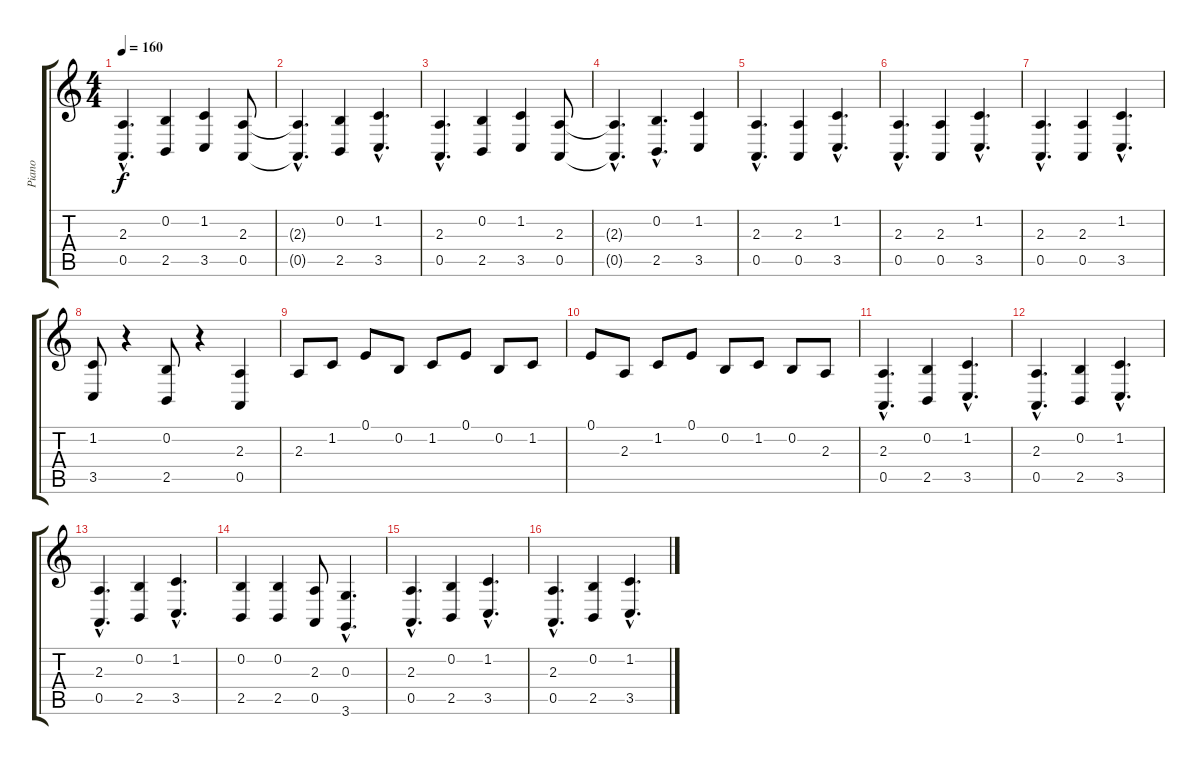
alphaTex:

\track ("Piano" "Piano") {instrument acousticgrandpiano}
\staff {score tabs}
\tuning (E4 B3 G3 D3 A2 E2) {hide}
\ts (4 4)
\tempo 160
\clef g2
\ks c
(2.3{hac} 0.5{hac}).4{d dy f} (0.2 2.5).4 (1.2 3.5).4 (2.3 0.5).8 |
(2.3{hac t} 0.5{hac t}).4{d} (0.2 2.5).4 (1.2{hac} 3.5{hac}).4{d} |
(2.3{hac} 0.5{hac}).4{d} (0.2 2.5).4 (1.2 3.5).4 (2.3 0.5).8 |
(2.3{hac t} 0.5{hac t}).4{d} (0.2{hac} 2.5{hac}).4{d} (1.2 3.5).4 |
(2.3{hac} 0.5{hac}).4{d} (2.3 0.5).4 (1.2{hac} 3.5{hac}).4{d} |
(2.3{hac} 0.5{hac}).4{d} (2.3 0.5).4 (1.2{hac} 3.5{hac}).4{d} |
(2.3{hac} 0.5{hac}).4{d} (2.3 0.5).4 (1.2{hac} 3.5{hac}).4{d} |
(1.2 3.5).8 r.4 (0.2 2.5).8 r.4 (2.3 0.5).4 |
2.3.8 1.2.8 0.1.8 0.2.8 1.2.8 0.1.8 0.2.8 1.2.8 |
0.1.8 2.3.8 1.2.8 0.1.8 0.2.8 1.2.8 0.2.8 2.3.8 |
(2.3{hac} 0.5{hac}).4{d} (0.2 2.5).4 (1.2{hac} 3.5{hac}).4{d} |
(2.3{hac} 0.5{hac}).4{d} (0.2 2.5).4 (1.2{hac} 3.5{hac}).4{d} |
(2.3{hac} 0.5{hac}).4{d} (0.2 2.5).4 (1.2{hac} 3.5{hac}).4{d} |
(0.2 2.5).4 (0.2 2.5).4 (2.3 0.5).8 (0.3{hac} 3.6{hac}).4{d} |
(2.3{hac} 0.5{hac}).4{d} (0.2 2.5).4 (1.2{hac} 3.5{hac}).4{d} |
(2.3{hac} 0.5{hac}).4{d} (0.2 2.5).4 (1.2{hac} 3.5{hac}).4{d}
